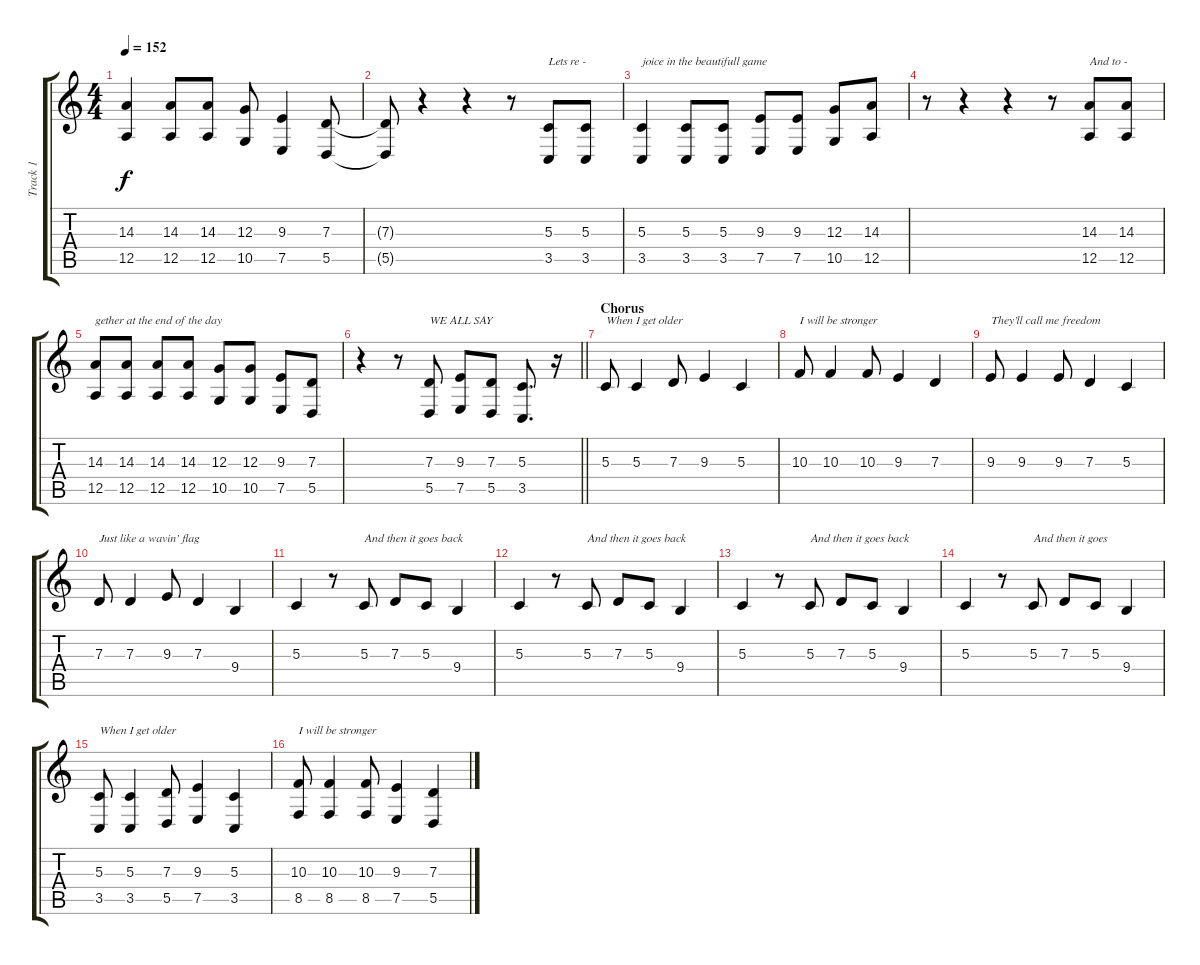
\track ("Track 1" "Track 1") {instrument lead3calliope}
\staff {score tabs}
\tuning (E4 B3 G3 D3 A2 E2) {hide}
\ts (4 4)
\tempo 152
\clef g2
\ks c
(14.3 12.5).4{dy f} (14.3 12.5).8 (14.3 12.5).8 (12.3 10.5).8 (9.3 7.5).4 (7.3 5.5).8 |
(7.3{t} 5.5{t}).8 r.4 r.4 r.8 (5.3 3.5).8{txt "Lets re -"} (5.3 3.5).8 |
(5.3 3.5).4{txt "joice in the beautifull game"} (5.3 3.5).8 (5.3 3.5).8 (9.3 7.5).8 (9.3 7.5).8 (12.3 10.5).8 (14.3 12.5).8 |
r.8 r.4 r.4 r.8 (14.3 12.5).8{txt "And to -"} (14.3 12.5).8 |
(14.3 12.5).8{txt "gether at the end of the day"} (14.3 12.5).8 (14.3 12.5).8 (14.3 12.5).8 (12.3 10.5).8 (12.3 10.5).8 (9.3 7.5).8 (7.3 5.5).8 |
\barLineRight lightlight
r.4 r.8 (7.3 5.5).8{txt "WE ALL SAY"} (9.3 7.5).8 (7.3 5.5).8 (5.3 3.5).8{d} r.16 |
\section ("" "Chorus")
5.3.8{txt "When I get older"} 5.3.4 7.3.8 9.3.4 5.3.4 |
10.3.8{txt "I will be stronger"} 10.3.4 10.3.8 9.3.4 7.3.4 |
9.3.8{txt "They’ll call me freedom"} 9.3.4 9.3.8 7.3.4 5.3.4 |
7.3.8{txt "Just like a wavin’ flag"} 7.3.4 9.3.8 7.3.4 9.4.4 |
5.3.4 r.8 5.3.8{txt "And then it goes back"} 7.3.8 5.3.8 9.4.4 |
5.3.4 r.8 5.3.8{txt "And then it goes back "} 7.3.8 5.3.8 9.4.4 |
5.3.4 r.8 5.3.8{txt "And then it goes back"} 7.3.8 5.3.8 9.4.4 |
5.3.4 r.8 5.3.8{txt "And then it goes"} 7.3.8 5.3.8 9.4.4 |
(5.3 3.5).8{txt "When I get older"} (5.3 3.5).4 (7.3 5.5).8 (9.3 7.5).4 (5.3 3.5).4 |
(10.3 8.5).8{txt "I will be stronger"} (10.3 8.5).4 (10.3 8.5).8 (9.3 7.5).4 (7.3 5.5).4
